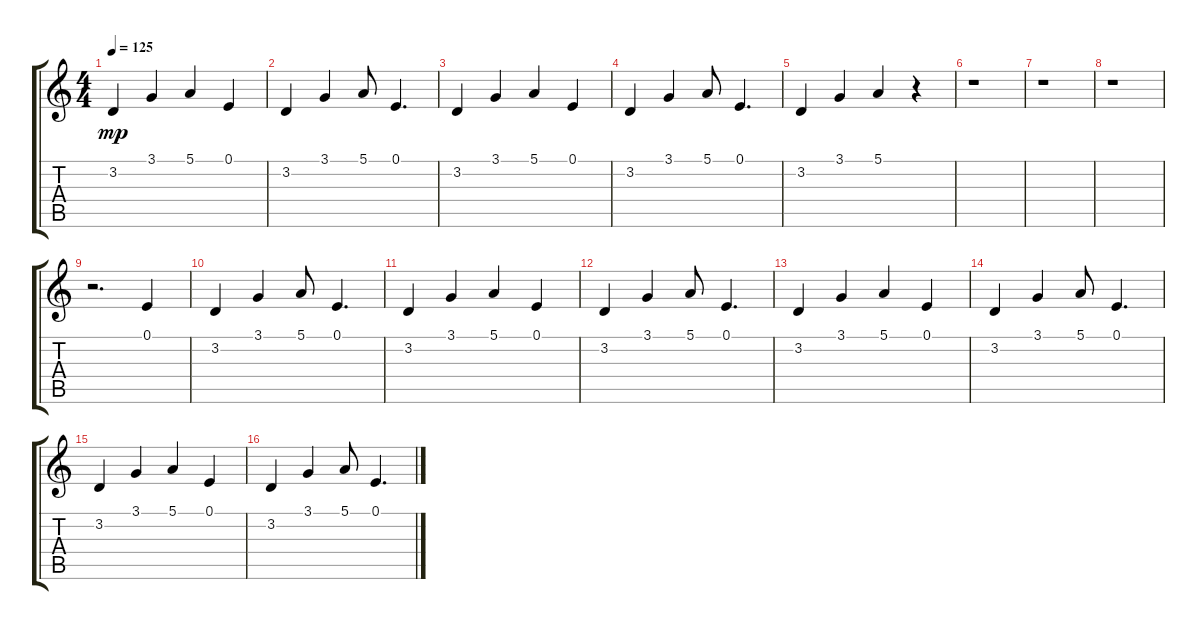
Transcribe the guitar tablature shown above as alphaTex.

\track "" {instrument electricgrandpiano}
\staff {score tabs}
\tuning (E4 B3 G3 D3 A2 E2) {hide}
\ts (4 4)
\tempo 125
\clef g2
\ks c
3.2.4{dy mp} 3.1.4 5.1.4 0.1.4 |
3.2.4 3.1.4 5.1.8 0.1.4{d} |
3.2.4 3.1.4 5.1.4 0.1.4 |
3.2.4 3.1.4 5.1.8 0.1.4{d} |
3.2.4 3.1.4 5.1.4 r.4 |
r.1 |
r.1 |
r.1 |
r.2{d} 0.1.4 |
3.2.4 3.1.4 5.1.8 0.1.4{d} |
3.2.4 3.1.4 5.1.4 0.1.4 |
3.2.4 3.1.4 5.1.8 0.1.4{d} |
3.2.4 3.1.4 5.1.4 0.1.4 |
3.2.4 3.1.4 5.1.8 0.1.4{d} |
3.2.4 3.1.4 5.1.4 0.1.4 |
3.2.4 3.1.4 5.1.8 0.1.4{d}
